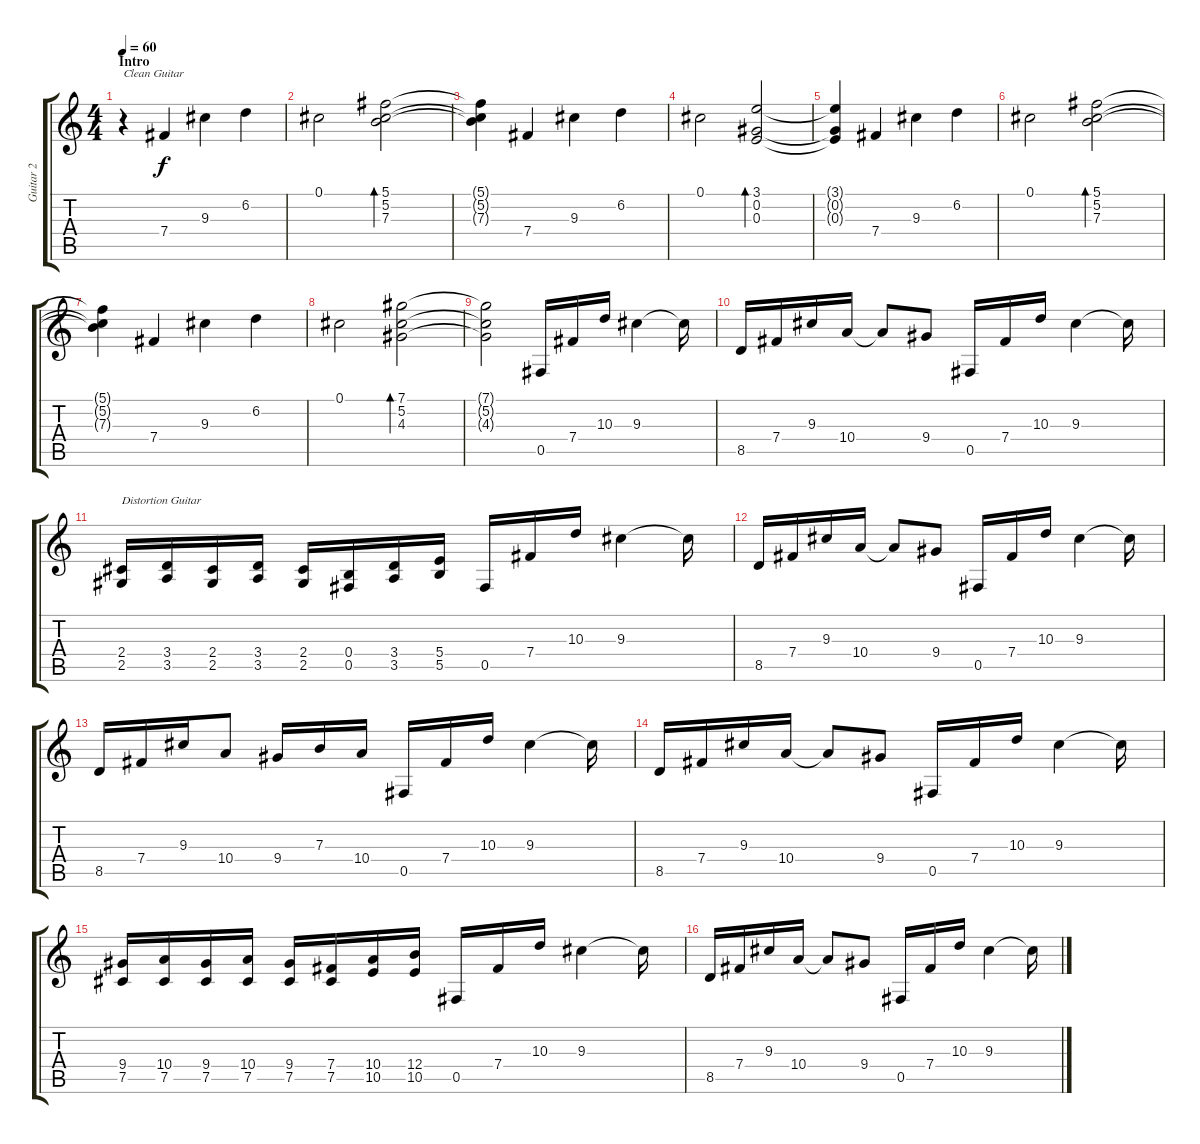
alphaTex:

\track ("Guitar 2" "Guitar 2") {instrument distortionguitar}
\staff {score tabs}
\tuning (Db4 Ab3 E3 B2 Gb2 Db2) {hide}
\ts (4 4)
\section ("" "Intro")
\tempo 60
\clef g2
\ks c
r.4{txt "Clean Guitar" dy f instrument electricguitarclean} 7.4.4 9.3.4 6.2.4 |
0.1.2 (5.1 5.2 7.3).2{bd 60} |
(5.1{t} 5.2{t} 7.3{t}).4 7.4.4 9.3.4 6.2.4 |
0.1.2 (3.1 0.2 0.3).2{bd 60} |
(3.1{t} 0.2{t} 0.3{t}).4 7.4.4 9.3.4 6.2.4 |
0.1.2 (5.1 5.2 7.3).2{bd 60} |
(5.1{t} 5.2{t} 7.3{t}).4 7.4.4 9.3.4 6.2.4 |
0.1.2 (7.1 5.2 4.3).2{bd 60} |
(7.1{t} 5.2{t} 4.3{t}).2 0.5.16 7.4.16 10.3.16 9.3.4 9.3{t}.16 |
8.5.16 7.4.16 9.3.16 10.4.16 10.4{t}.8 9.4.8 0.5.16 7.4.16 10.3.16 9.3.4 9.3{t}.16 |
(2.4 2.5).16{txt "Distortion Guitar" instrument distortionguitar} (3.4 3.5).16 (2.4 2.5).16 (3.4 3.5).16 (2.4 2.5).16 (0.4 0.5).16 (3.4 3.5).16 (5.4 5.5).16 0.5.16 7.4.16 10.3.16 9.3.4 9.3{t}.16 |
8.5.16 7.4.16 9.3.16 10.4.16 10.4{t}.8 9.4.8 0.5.16 7.4.16 10.3.16 9.3.4 9.3{t}.16 |
8.5.16 7.4.16 9.3.16 10.4.8 9.4.16 7.3.16 10.4.16 0.5.16 7.4.16 10.3.16 9.3.4 9.3{t}.16 |
8.5.16 7.4.16 9.3.16 10.4.16 10.4{t}.8 9.4.8 0.5.16 7.4.16 10.3.16 9.3.4 9.3{t}.16 |
(9.4 7.5).16 (10.4 7.5).16 (9.4 7.5).16 (10.4 7.5).16 (9.4 7.5).16 (7.4 7.5).16 (10.4 10.5).16 (12.4 10.5).16 0.5.16 7.4.16 10.3.16 9.3.4 9.3{t}.16 |
8.5.16 7.4.16 9.3.16 10.4.16 10.4{t}.8 9.4.8 0.5.16 7.4.16 10.3.16 9.3.4 9.3{t}.16
